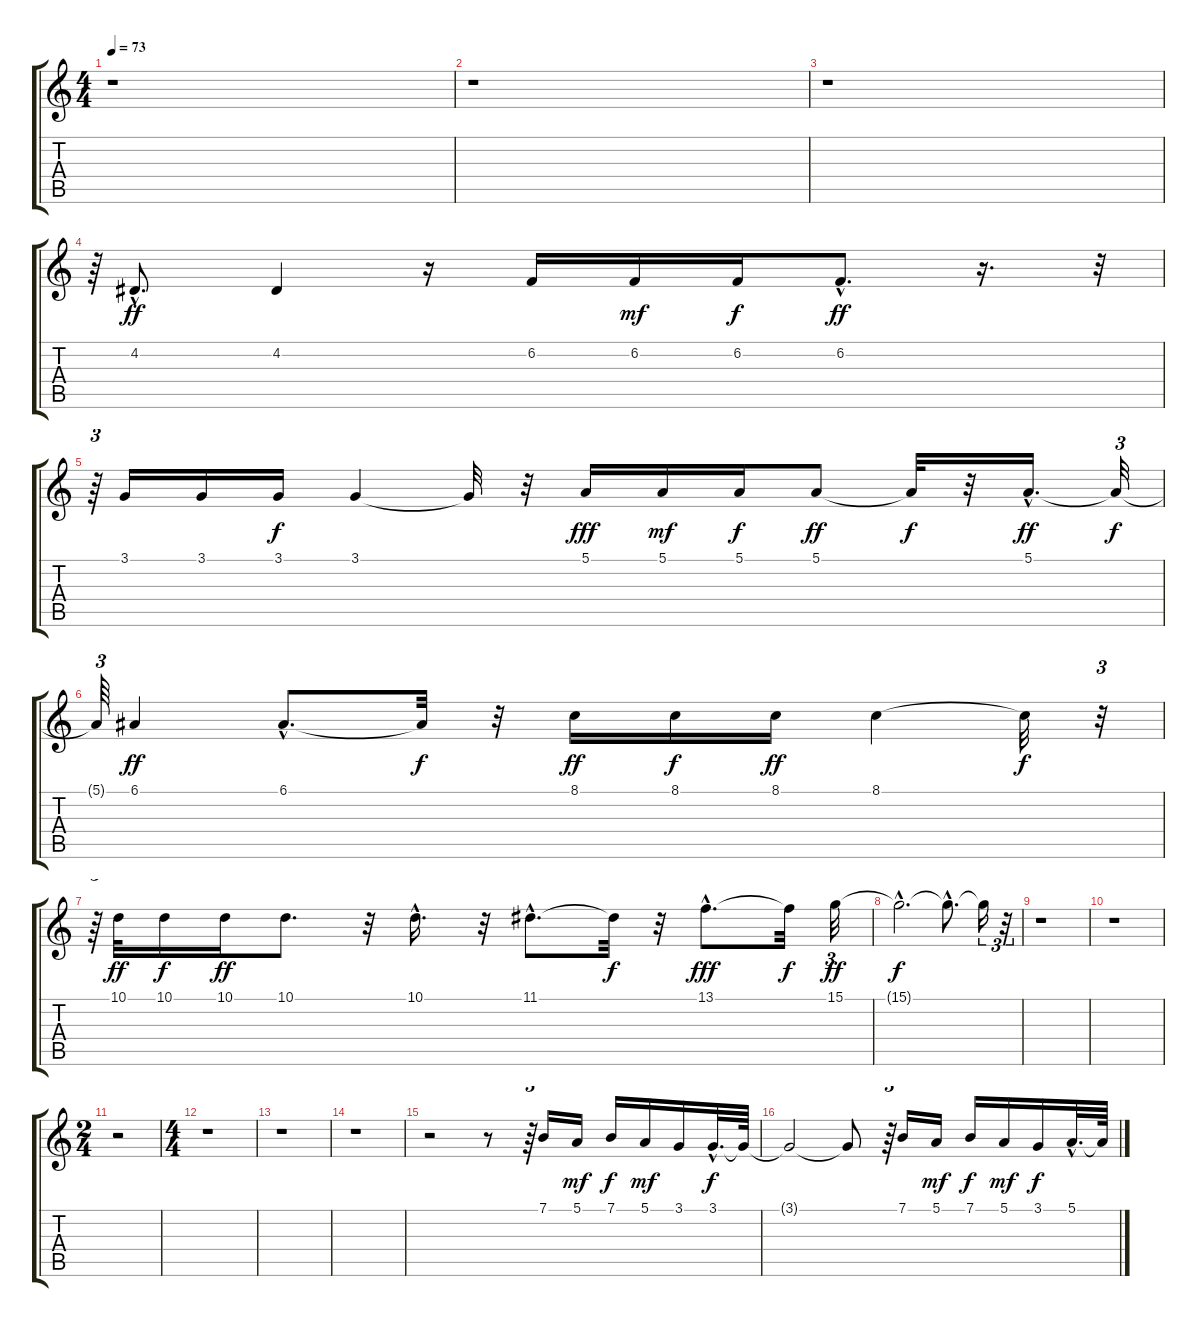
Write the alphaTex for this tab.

\track "" {instrument pad1newage}
\staff {score tabs}
\tuning (E4 B3 G3 D3 A2 E2) {hide}
\ts (4 4)
\tempo 73
\clef g2
\ks c
r.1{dy f} |
r.1 |
r.1 |
r.64{tu (3 2)} 4.2{hac}.8{d dy ff} 4.2.4 r.16 6.2.16 6.2.16{dy mf} 6.2.16{dy f} 6.2{hac}.8{d dy ff} r.16{d} r.32{tu (3 2)} |
r.64{tu (3 2)} 3.1.16 3.1.16 3.1.16{dy f} 3.1.4 3.1{t}.32 r.32 5.1.16{dy fff} 5.1.16{dy mf} 5.1.16{dy f} 5.1.8{dy ff} 5.1{t}.32{dy f} r.32 5.1{hac}.16{d dy ff} 5.1{t}.32{tu (3 2) dy f} |
5.1{t}.64{tu (3 2)} 6.1.4{dy ff} 6.1{hac}.8{d} 6.1{t}.32{dy f} r.32 8.1.16{dy ff} 8.1.16{dy f} 8.1.16{dy ff} 8.1.4 8.1{t}.32{dy f} r.32{tu (3 2)} |
r.64{tu (3 2)} 10.1.32{dy ff} 10.1.16{dy f} 10.1.16{dy ff} 10.1.8{d} r.32 10.1{hac}.16{d} r.32 11.1{hac}.8{d} 11.1{t}.32{dy f} r.32 13.1{hac}.8{d dy fff} 13.1{t}.32{dy f} 15.1.32{tu (3 2) dy ff} |
15.1{hac t}.2{d dy f} 15.1{hac t}.8{d} 15.1{t}.16{tu (3 2)} r.32{tu (3 2)} |
r.1 |
r.1 |
\ts (2 4)
r.2 |
\ts (4 4)
r.1 |
r.1 |
r.1 |
r.2 r.8 r.64{tu (3 2)} 7.1.16 5.1.16{dy mf} 7.1.16{dy f} 5.1.16{dy mf} 3.1.16 3.1{hac}.32{d dy f} 3.1{t}.64 |
3.1{t}.2 3.1{t}.8 r.64{tu (3 2)} 7.1.16 5.1.16{dy mf} 7.1.16{dy f} 5.1.16{dy mf} 3.1.16{dy f} 5.1{hac}.32{d} 5.1{t}.64
